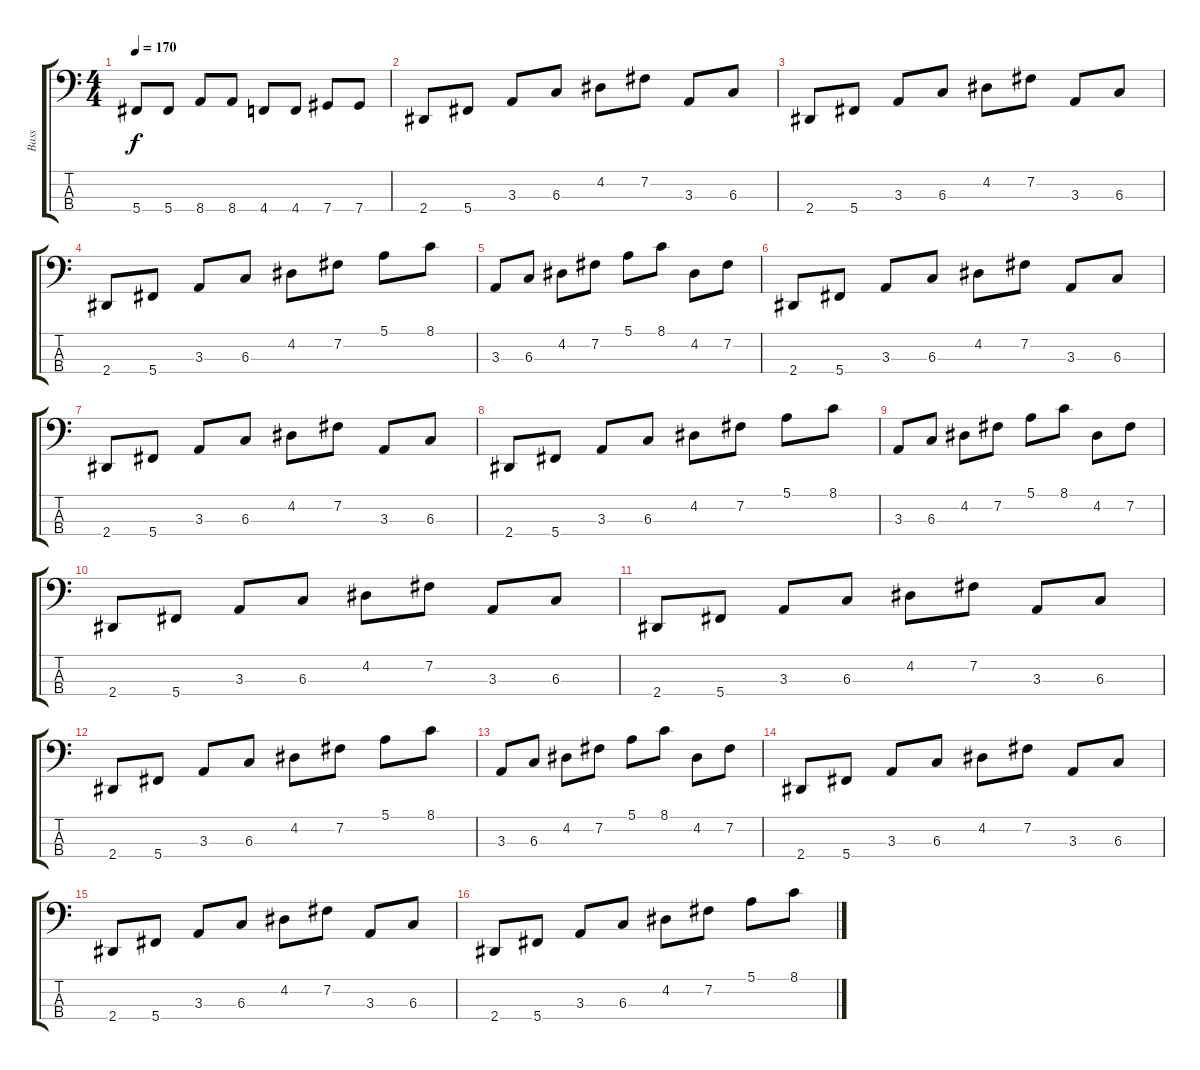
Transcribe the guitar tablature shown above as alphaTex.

\track ("Bass" "Bass") {instrument electricbasspick}
\staff {score tabs}
\tuning (E2 B1 Gb1 Db1) {hide}
\ts (4 4)
\tempo 170
\clef f4
\ks c
5.4.8{dy f} 5.4.8 8.4.8 8.4.8 4.4.8 4.4.8 7.4.8 7.4.8 |
2.4.8 5.4.8 3.3.8 6.3.8 4.2.8 7.2.8 3.3.8 6.3.8 |
2.4.8 5.4.8 3.3.8 6.3.8 4.2.8 7.2.8 3.3.8 6.3.8 |
2.4.8 5.4.8 3.3.8 6.3.8 4.2.8 7.2.8 5.1.8 8.1.8 |
3.3.8 6.3.8 4.2.8 7.2.8 5.1.8 8.1.8 4.2.8 7.2.8 |
2.4.8 5.4.8 3.3.8 6.3.8 4.2.8 7.2.8 3.3.8 6.3.8 |
2.4.8 5.4.8 3.3.8 6.3.8 4.2.8 7.2.8 3.3.8 6.3.8 |
2.4.8 5.4.8 3.3.8 6.3.8 4.2.8 7.2.8 5.1.8 8.1.8 |
3.3.8 6.3.8 4.2.8 7.2.8 5.1.8 8.1.8 4.2.8 7.2.8 |
2.4.8 5.4.8 3.3.8 6.3.8 4.2.8 7.2.8 3.3.8 6.3.8 |
2.4.8 5.4.8 3.3.8 6.3.8 4.2.8 7.2.8 3.3.8 6.3.8 |
2.4.8 5.4.8 3.3.8 6.3.8 4.2.8 7.2.8 5.1.8 8.1.8 |
3.3.8 6.3.8 4.2.8 7.2.8 5.1.8 8.1.8 4.2.8 7.2.8 |
2.4.8 5.4.8 3.3.8 6.3.8 4.2.8 7.2.8 3.3.8 6.3.8 |
2.4.8 5.4.8 3.3.8 6.3.8 4.2.8 7.2.8 3.3.8 6.3.8 |
2.4.8 5.4.8 3.3.8 6.3.8 4.2.8 7.2.8 5.1.8 8.1.8
